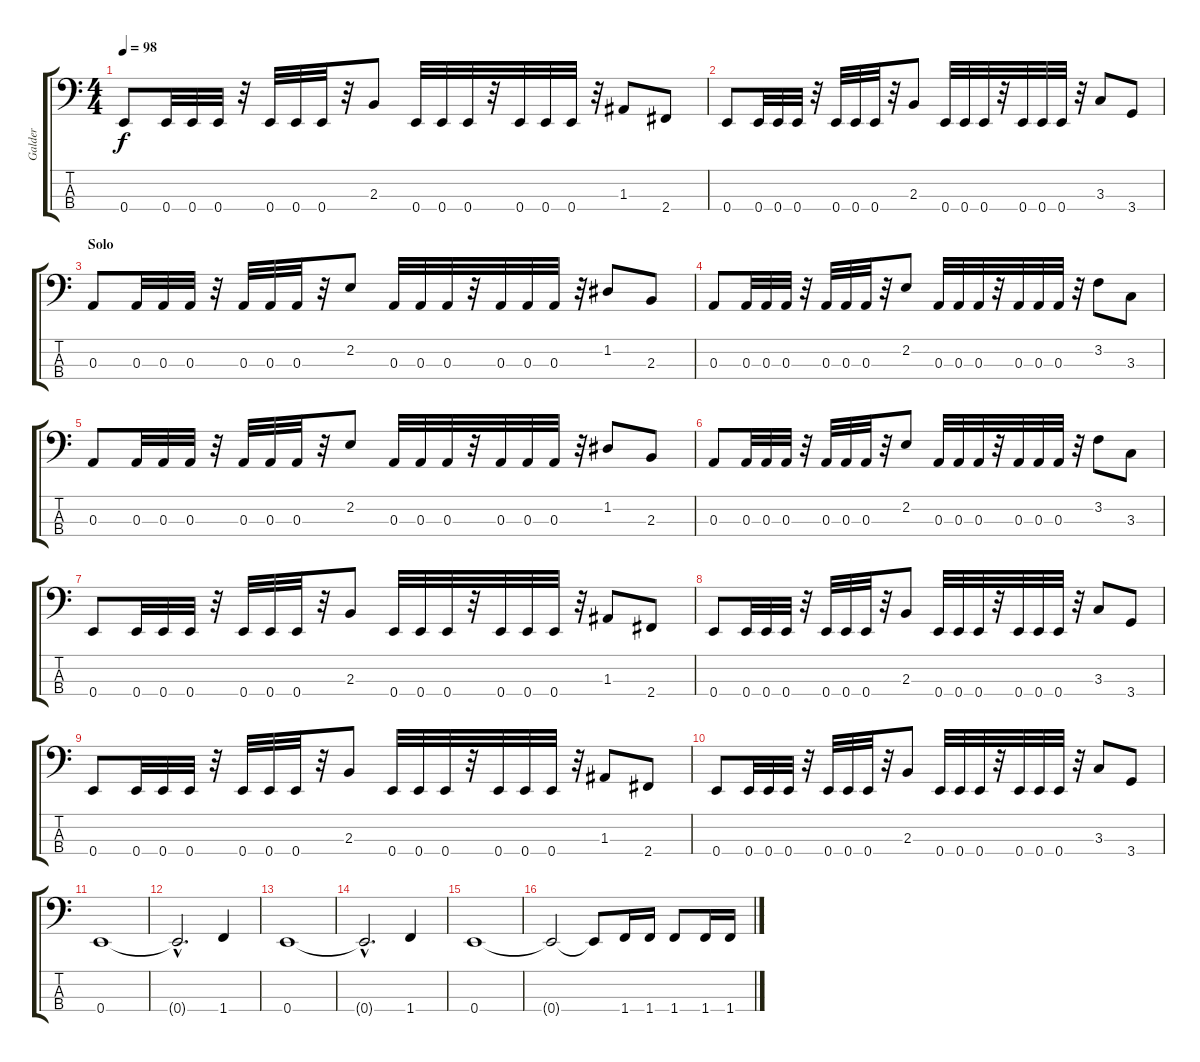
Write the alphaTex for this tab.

\track ("Galder" "Galder") {instrument acousticguitarnylon}
\staff {score tabs}
\tuning (G2 D2 A1 E1) {hide}
\ts (4 4)
\tempo 98
\clef f4
\ks c
0.4.8{dy f} 0.4.32 0.4.32 0.4.32 r.32 0.4.32 0.4.32 0.4.32 r.32 2.3.8 0.4.32 0.4.32 0.4.32 r.32 0.4.32 0.4.32 0.4.32 r.32 1.3.8 2.4.8 |
0.4.8 0.4.32 0.4.32 0.4.32 r.32 0.4.32 0.4.32 0.4.32 r.32 2.3.8 0.4.32 0.4.32 0.4.32 r.32 0.4.32 0.4.32 0.4.32 r.32 3.3.8 3.4.8 |
\section ("" "Solo")
0.3.8 0.3.32 0.3.32 0.3.32 r.32 0.3.32 0.3.32 0.3.32 r.32 2.2.8 0.3.32 0.3.32 0.3.32 r.32 0.3.32 0.3.32 0.3.32 r.32 1.2.8 2.3.8 |
0.3.8 0.3.32 0.3.32 0.3.32 r.32 0.3.32 0.3.32 0.3.32 r.32 2.2.8 0.3.32 0.3.32 0.3.32 r.32 0.3.32 0.3.32 0.3.32 r.32 3.2.8 3.3.8 |
0.3.8 0.3.32 0.3.32 0.3.32 r.32 0.3.32 0.3.32 0.3.32 r.32 2.2.8 0.3.32 0.3.32 0.3.32 r.32 0.3.32 0.3.32 0.3.32 r.32 1.2.8 2.3.8 |
0.3.8 0.3.32 0.3.32 0.3.32 r.32 0.3.32 0.3.32 0.3.32 r.32 2.2.8 0.3.32 0.3.32 0.3.32 r.32 0.3.32 0.3.32 0.3.32 r.32 3.2.8 3.3.8 |
0.4.8 0.4.32 0.4.32 0.4.32 r.32 0.4.32 0.4.32 0.4.32 r.32 2.3.8 0.4.32 0.4.32 0.4.32 r.32 0.4.32 0.4.32 0.4.32 r.32 1.3.8 2.4.8 |
0.4.8 0.4.32 0.4.32 0.4.32 r.32 0.4.32 0.4.32 0.4.32 r.32 2.3.8 0.4.32 0.4.32 0.4.32 r.32 0.4.32 0.4.32 0.4.32 r.32 3.3.8 3.4.8 |
0.4.8 0.4.32 0.4.32 0.4.32 r.32 0.4.32 0.4.32 0.4.32 r.32 2.3.8 0.4.32 0.4.32 0.4.32 r.32 0.4.32 0.4.32 0.4.32 r.32 1.3.8 2.4.8 |
0.4.8 0.4.32 0.4.32 0.4.32 r.32 0.4.32 0.4.32 0.4.32 r.32 2.3.8 0.4.32 0.4.32 0.4.32 r.32 0.4.32 0.4.32 0.4.32 r.32 3.3.8 3.4.8 |
0.4.1 |
0.4{hac t}.2{d} 1.4.4 |
0.4.1 |
0.4{hac t}.2{d} 1.4.4 |
0.4.1 |
0.4{t}.2 0.4{t}.8 1.4.16 1.4.16 1.4.8 1.4.16 1.4.16
